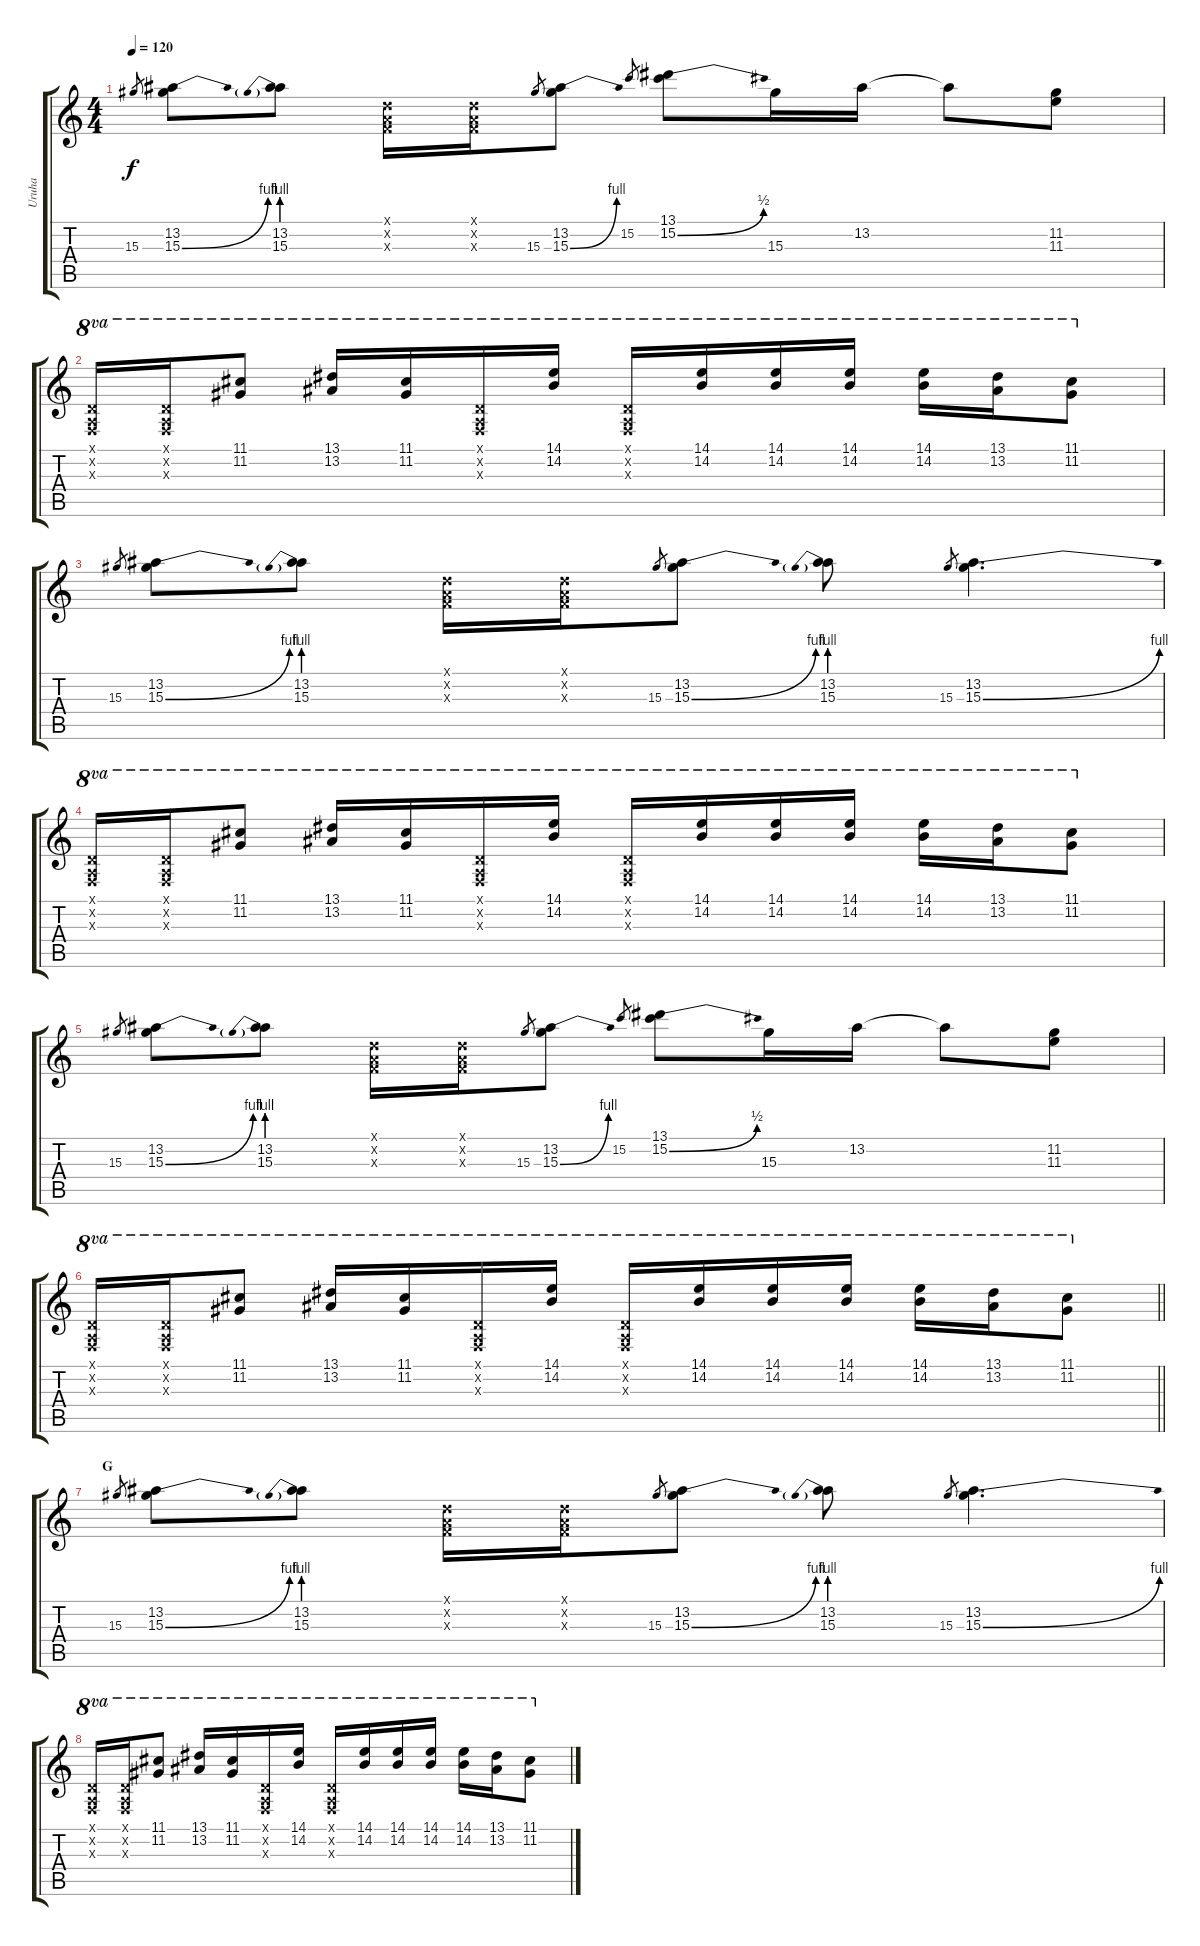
\track ("Uruha" "Uruha") {instrument distortionguitar}
\staff {score tabs}
\tuning (D4 A3 F3 C3 G2 D2) {hide}
\ts (4 4)
\tempo 120
\clef g2
\ks c
15.3.8{gr dy f} (13.2 15.3{be (bend 0 0 60 4)}).8 (13.2 15.3{be (prebend 0 4 60 4)}).8 (0.1{x} 0.2{x} 0.3{x}).16 (0.1{x} 0.2{x} 0.3{x}).16 15.3.8{gr} (13.2 15.3{be (bend 0 0 60 4)}).8 15.2.8{gr} (13.1 15.2{be (bend 0 0 60 2)}).8 15.3.16 13.2.16 13.2{t}.8 (11.2 11.3).8 |
(0.1{x} 0.2{x} 0.3{x}).16{ot 8va} (0.1{x} 0.2{x} 0.3{x}).16{ot 8va} (11.1 11.2).8{ot 8va} (13.1 13.2).16{ot 8va} (11.1 11.2).16{ot 8va} (0.1{x} 0.2{x} 0.3{x}).16{ot 8va} (14.1 14.2).16{ot 8va} (0.1{x} 0.2{x} 0.3{x}).16{ot 8va} (14.1 14.2).16{ot 8va} (14.1 14.2).16{ot 8va} (14.1 14.2).16{ot 8va} (14.1 14.2).16{ot 8va} (13.1 13.2).16{ot 8va} (11.1 11.2).8{ot 8va} |
15.3.8{gr} (13.2 15.3{be (bend 0 0 60 4)}).8 (13.2 15.3{be (prebend 0 4 60 4)}).8 (0.1{x} 0.2{x} 0.3{x}).16 (0.1{x} 0.2{x} 0.3{x}).16 15.3.8{gr} (13.2 15.3{be (bend 0 0 60 4)}).8 (13.2 15.3{be (prebend 0 4 60 4)}).8 15.3.8{gr} (13.2 15.3{be (bend 0 0 60 4)}).4{d} |
(0.1{x} 0.2{x} 0.3{x}).16{ot 8va} (0.1{x} 0.2{x} 0.3{x}).16{ot 8va} (11.1 11.2).8{ot 8va} (13.1 13.2).16{ot 8va} (11.1 11.2).16{ot 8va} (0.1{x} 0.2{x} 0.3{x}).16{ot 8va} (14.1 14.2).16{ot 8va} (0.1{x} 0.2{x} 0.3{x}).16{ot 8va} (14.1 14.2).16{ot 8va} (14.1 14.2).16{ot 8va} (14.1 14.2).16{ot 8va} (14.1 14.2).16{ot 8va} (13.1 13.2).16{ot 8va} (11.1 11.2).8{ot 8va} |
15.3.8{gr} (13.2 15.3{be (bend 0 0 60 4)}).8 (13.2 15.3{be (prebend 0 4 60 4)}).8 (0.1{x} 0.2{x} 0.3{x}).16 (0.1{x} 0.2{x} 0.3{x}).16 15.3.8{gr} (13.2 15.3{be (bend 0 0 60 4)}).8 15.2.8{gr} (13.1 15.2{be (bend 0 0 60 2)}).8 15.3.16 13.2.16 13.2{t}.8 (11.2 11.3).8 |
\barLineRight lightlight
(0.1{x} 0.2{x} 0.3{x}).16{ot 8va} (0.1{x} 0.2{x} 0.3{x}).16{ot 8va} (11.1 11.2).8{ot 8va} (13.1 13.2).16{ot 8va} (11.1 11.2).16{ot 8va} (0.1{x} 0.2{x} 0.3{x}).16{ot 8va} (14.1 14.2).16{ot 8va} (0.1{x} 0.2{x} 0.3{x}).16{ot 8va} (14.1 14.2).16{ot 8va} (14.1 14.2).16{ot 8va} (14.1 14.2).16{ot 8va} (14.1 14.2).16{ot 8va} (13.1 13.2).16{ot 8va} (11.1 11.2).8{ot 8va} |
\section ("" "G")
15.3.8{gr} (13.2 15.3{be (bend 0 0 60 4)}).8 (13.2 15.3{be (prebend 0 4 60 4)}).8 (0.1{x} 0.2{x} 0.3{x}).16 (0.1{x} 0.2{x} 0.3{x}).16 15.3.8{gr} (13.2 15.3{be (bend 0 0 60 4)}).8 (13.2 15.3{be (prebend 0 4 60 4)}).8 15.3.8{gr} (13.2 15.3{be (bend 0 0 60 4)}).4{d} |
(0.1{x} 0.2{x} 0.3{x}).16{ot 8va} (0.1{x} 0.2{x} 0.3{x}).16{ot 8va} (11.1 11.2).8{ot 8va} (13.1 13.2).16{ot 8va} (11.1 11.2).16{ot 8va} (0.1{x} 0.2{x} 0.3{x}).16{ot 8va} (14.1 14.2).16{ot 8va} (0.1{x} 0.2{x} 0.3{x}).16{ot 8va} (14.1 14.2).16{ot 8va} (14.1 14.2).16{ot 8va} (14.1 14.2).16{ot 8va} (14.1 14.2).16{ot 8va} (13.1 13.2).16{ot 8va} (11.1 11.2).8{ot 8va}
